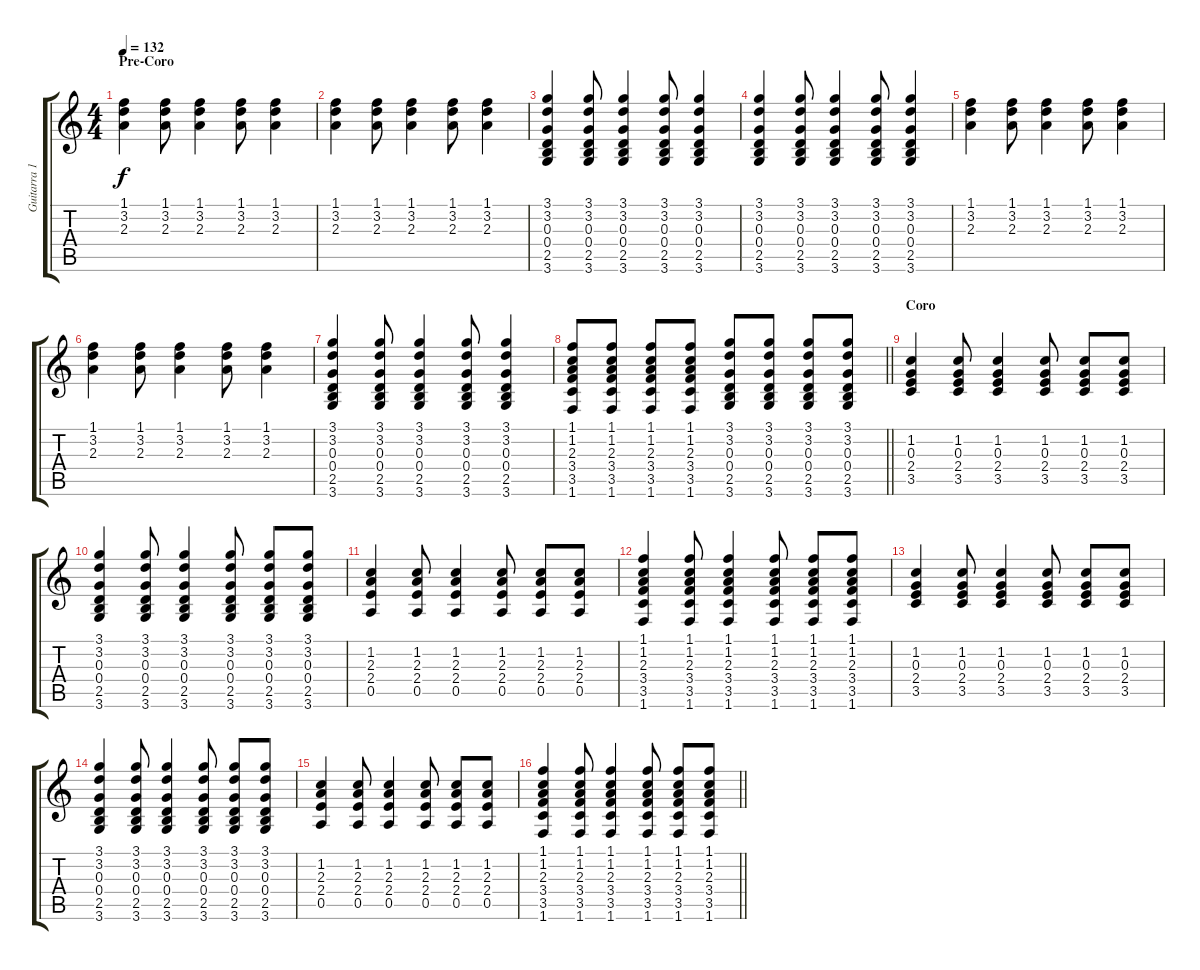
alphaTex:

\track ("Guitarra 1" "Guitarra 1") {instrument acousticguitarsteel}
\staff {score tabs}
\tuning (E4 B3 G3 D3 A2 E2) {hide}
\ts (4 4)
\section ("" "Pre-Coro")
\tempo 132
\clef g2
\ks c
(1.1 3.2 2.3).4{dy f} (1.1 3.2 2.3).8 (1.1 3.2 2.3).4 (1.1 3.2 2.3).8 (1.1 3.2 2.3).4 |
(1.1 3.2 2.3).4 (1.1 3.2 2.3).8 (1.1 3.2 2.3).4 (1.1 3.2 2.3).8 (1.1 3.2 2.3).4 |
(3.1 3.2 0.3 0.4 2.5 3.6).4 (3.1 3.2 0.3 0.4 2.5 3.6).8 (3.1 3.2 0.3 0.4 2.5 3.6).4 (3.1 3.2 0.3 0.4 2.5 3.6).8 (3.1 3.2 0.3 0.4 2.5 3.6).4 |
(3.1 3.2 0.3 0.4 2.5 3.6).4 (3.1 3.2 0.3 0.4 2.5 3.6).8 (3.1 3.2 0.3 0.4 2.5 3.6).4 (3.1 3.2 0.3 0.4 2.5 3.6).8 (3.1 3.2 0.3 0.4 2.5 3.6).4 |
(1.1 3.2 2.3).4 (1.1 3.2 2.3).8 (1.1 3.2 2.3).4 (1.1 3.2 2.3).8 (1.1 3.2 2.3).4 |
(1.1 3.2 2.3).4 (1.1 3.2 2.3).8 (1.1 3.2 2.3).4 (1.1 3.2 2.3).8 (1.1 3.2 2.3).4 |
(3.1 3.2 0.3 0.4 2.5 3.6).4 (3.1 3.2 0.3 0.4 2.5 3.6).8 (3.1 3.2 0.3 0.4 2.5 3.6).4 (3.1 3.2 0.3 0.4 2.5 3.6).8 (3.1 3.2 0.3 0.4 2.5 3.6).4 |
\barLineRight lightlight
(1.1 1.2 2.3 3.4 3.5 1.6).8 (1.1 1.2 2.3 3.4 3.5 1.6).8 (1.1 1.2 2.3 3.4 3.5 1.6).8 (1.1 1.2 2.3 3.4 3.5 1.6).8 (3.1 3.2 0.3 0.4 2.5 3.6).8 (3.1 3.2 0.3 0.4 2.5 3.6).8 (3.1 3.2 0.3 0.4 2.5 3.6).8 (3.1 3.2 0.3 0.4 2.5 3.6).8 |
\section ("" "Coro")
(1.2 0.3 2.4 3.5).4 (1.2 0.3 2.4 3.5).8 (1.2 0.3 2.4 3.5).4 (1.2 0.3 2.4 3.5).8 (1.2 0.3 2.4 3.5).8 (1.2 0.3 2.4 3.5).8 |
(3.1 3.2 0.3 0.4 2.5 3.6).4 (3.1 3.2 0.3 0.4 2.5 3.6).8 (3.1 3.2 0.3 0.4 2.5 3.6).4 (3.1 3.2 0.3 0.4 2.5 3.6).8 (3.1 3.2 0.3 0.4 2.5 3.6).8 (3.1 3.2 0.3 0.4 2.5 3.6).8 |
(1.2 2.3 2.4 0.5).4 (1.2 2.3 2.4 0.5).8 (1.2 2.3 2.4 0.5).4 (1.2 2.3 2.4 0.5).8 (1.2 2.3 2.4 0.5).8 (1.2 2.3 2.4 0.5).8 |
(1.1 1.2 2.3 3.4 3.5 1.6).4 (1.1 1.2 2.3 3.4 3.5 1.6).8 (1.1 1.2 2.3 3.4 3.5 1.6).4 (1.1 1.2 2.3 3.4 3.5 1.6).8 (1.1 1.2 2.3 3.4 3.5 1.6).8 (1.1 1.2 2.3 3.4 3.5 1.6).8 |
(1.2 0.3 2.4 3.5).4 (1.2 0.3 2.4 3.5).8 (1.2 0.3 2.4 3.5).4 (1.2 0.3 2.4 3.5).8 (1.2 0.3 2.4 3.5).8 (1.2 0.3 2.4 3.5).8 |
(3.1 3.2 0.3 0.4 2.5 3.6).4 (3.1 3.2 0.3 0.4 2.5 3.6).8 (3.1 3.2 0.3 0.4 2.5 3.6).4 (3.1 3.2 0.3 0.4 2.5 3.6).8 (3.1 3.2 0.3 0.4 2.5 3.6).8 (3.1 3.2 0.3 0.4 2.5 3.6).8 |
(1.2 2.3 2.4 0.5).4 (1.2 2.3 2.4 0.5).8 (1.2 2.3 2.4 0.5).4 (1.2 2.3 2.4 0.5).8 (1.2 2.3 2.4 0.5).8 (1.2 2.3 2.4 0.5).8 |
\barLineRight lightlight
(1.1 1.2 2.3 3.4 3.5 1.6).4 (1.1 1.2 2.3 3.4 3.5 1.6).8 (1.1 1.2 2.3 3.4 3.5 1.6).4 (1.1 1.2 2.3 3.4 3.5 1.6).8 (1.1 1.2 2.3 3.4 3.5 1.6).8 (1.1 1.2 2.3 3.4 3.5 1.6).8
